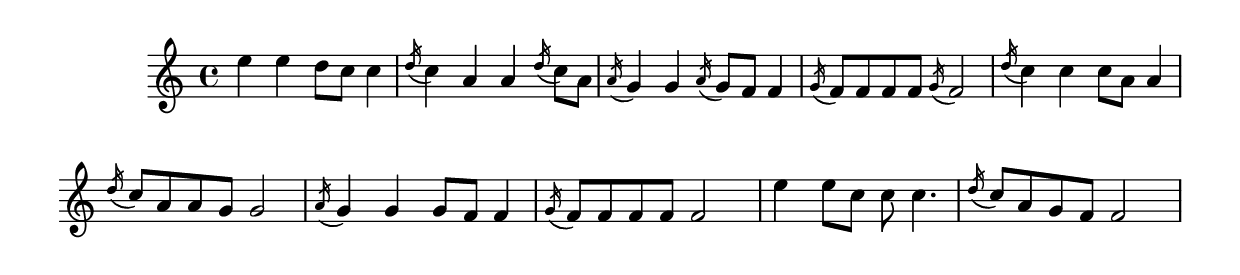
\version "2.8.6" 
\include "english.ly"


melody = \relative e''
 { 
  \clef treble
  \key c \major
  \time 4/4
% \set Staff.midiInstrument = "recorder" 
% \set Staff.midiInstrument = "taiko drum" 

  e4 e d8 c c4 | \acciaccatura d16 c4 a a \acciaccatura d16 c8 a |
  \acciaccatura a16 g4 g \acciaccatura a16 g8 f f4 |
  \acciaccatura g16 f8 f f f \acciaccatura g16 f2 |
  \acciaccatura d'16 c4 c c8 a a4 |
  \acciaccatura d16 c8 a a g g2 | \acciaccatura a16 g4 g g8 f f4 |
  \acciaccatura g16 f8 f f f f2 | e'4 e8 c c c4. |
  \acciaccatura d16 c8 a g f f2 |
} 

\score { 
\new Staff \melody 
\layout {
  \context {
    \Score
    \remove Bar_number_engraver
} } 
\midi { \tempo 4=45 } 
}
